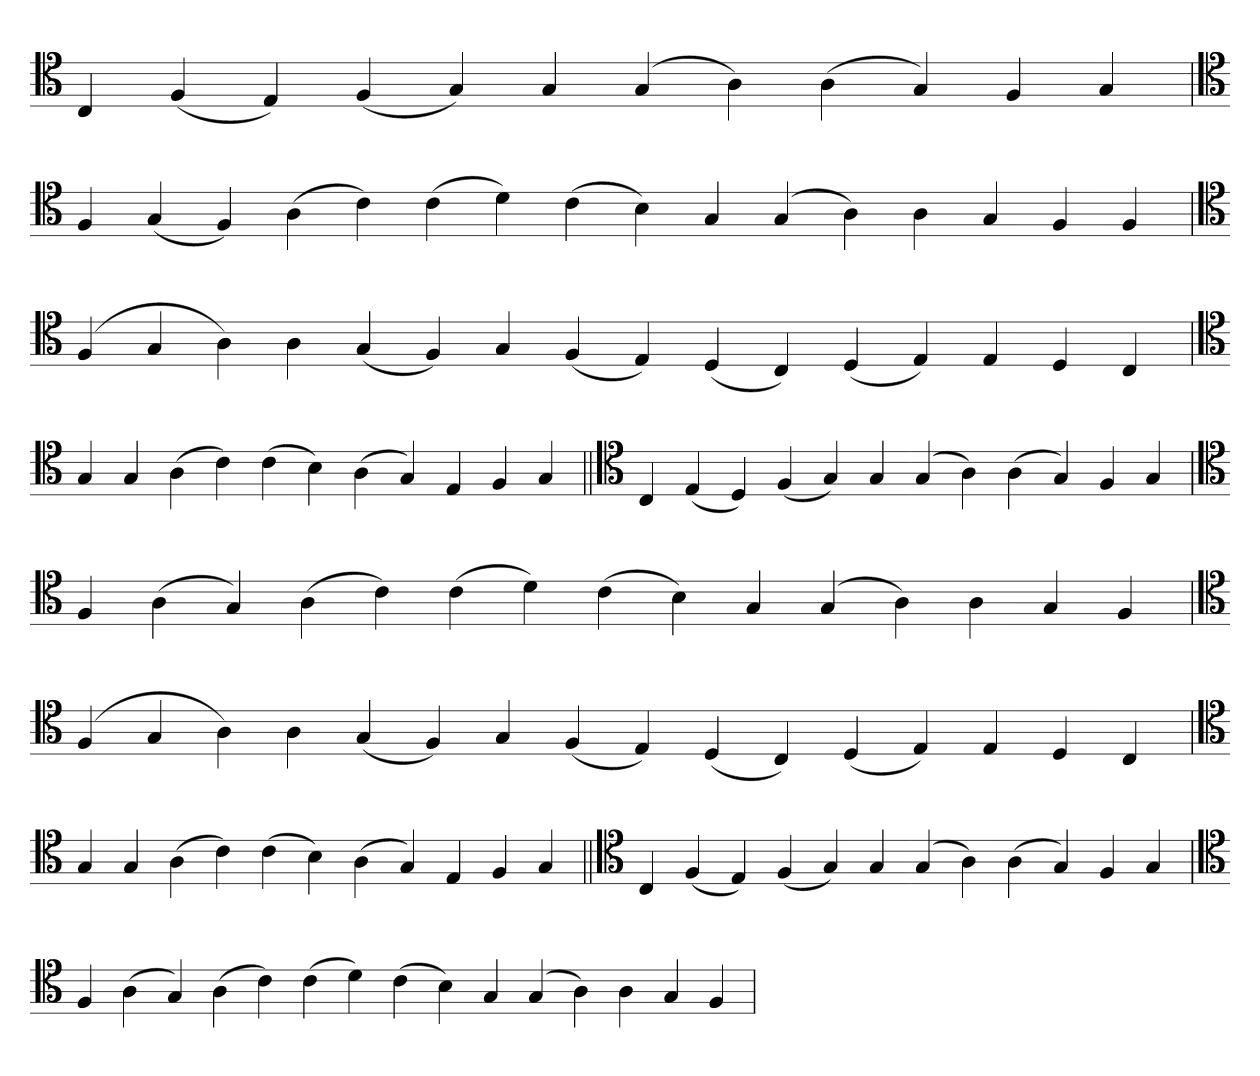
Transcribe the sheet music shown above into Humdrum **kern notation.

**kern
*part1
*staff1
*clefC4
=
4C
(4F
4E)
(4F
4G)
4G
(4G
4A)
(4A
4G)
4F
4G
='
*clefC4
4F
(4G
4F)
(4A
4c)
(4c
4d)
(4c
4B)
4G
(4G
4A)
4A
4G
4F
4F
=
*clefC4
(4F
4G
4A)
4A
(4G
4F)
4G
(4F
4E)
(4D
4C)
(4D
4E)
4E
4D
4C
='
*clefC4
4G
4G
(4A
4c)
(4c
4B)
(4A
4G)
4E
4F
4G
=||
*clefC4
4C
(4E
4D)
(4F
4G)
4G
(4G
4A)
(4A
4G)
4F
4G
='
*clefC4
4F
(4A
4G)
(4A
4c)
(4c
4d)
(4c
4B)
4G
(4G
4A)
4A
4G
4F
=
*clefC4
(4F
4G
4A)
4A
(4G
4F)
4G
(4F
4E)
(4D
4C)
(4D
4E)
4E
4D
4C
='
*clefC4
4G
4G
(4A
4c)
(4c
4B)
(4A
4G)
4E
4F
4G
=||
*clefC4
4C
(4F
4E)
(4F
4G)
4G
(4G
4A)
(4A
4G)
4F
4G
='
*clefC4
4F
(4A
4G)
(4A
4c)
(4c
4d)
(4c
4B)
4G
(4G
4A)
4A
4G
4F
=
*-
